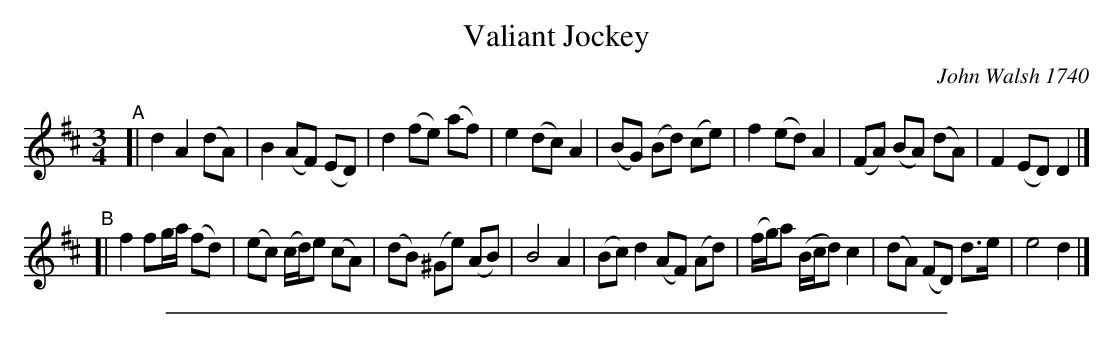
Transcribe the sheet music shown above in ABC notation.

X:1
T: Valiant Jockey
O: John Walsh 1740
M: 3/4
L: 1/8
K: D
"^A"[|\
d2A2(dA) | B2 (AF) (ED) | d2 (fe) (af) | e2 (dc) A2 |\
(BG) (Bd) (ce) | f2 (ed) A2 | (FA) (BA) (dA) | F2 (ED) D2 |]
"B"[|\
f2 fg/a/ (fd) | (ec) (c/d/)e (cA) | (dB) (^Ge) (AB) | B4A2 |\
(Bc) d2 (AF) (Ad) | (f/g/)a (B/c/d) c2 | (dA) (FD) d>e | e4d2 |]
